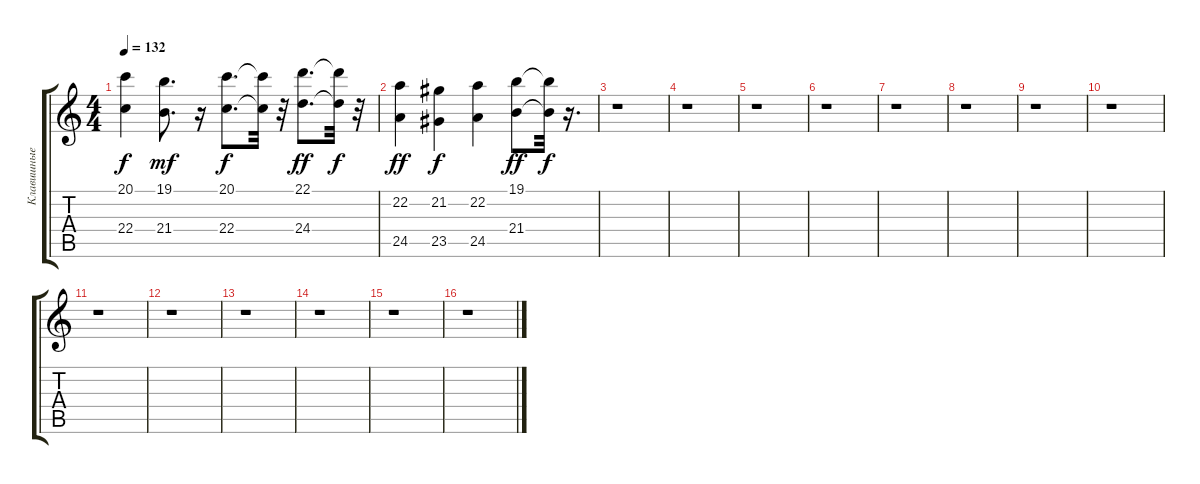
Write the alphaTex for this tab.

\track ("Клавишные" "Клавишные") {instrument fx4atmosphere}
\staff {score tabs}
\tuning (E4 B3 G3 D3 A2 E2) {hide}
\ts (4 4)
\tempo 132
\clef g2
\ks c
(20.1 22.4).4{dy f} (19.1 21.4).8{d dy mf} r.16 (20.1 22.4).8{d dy f} (20.1{t} 22.4{t}).32 r.32 (22.1 24.4).8{d dy ff} (22.1{t} 24.4{t}).32{dy f} r.32 |
(22.2 24.5).4{dy ff} (21.2 23.5).4{dy f} (22.2 24.5).4 (19.1 21.4).8{dy ff} (19.1{t} 21.4{t}).32{dy f} r.16{d} |
r.1 |
r.1 |
r.1 |
r.1 |
r.1 |
r.1 |
r.1 |
r.1 |
r.1 |
r.1 |
r.1 |
r.1 |
r.1 |
r.1
